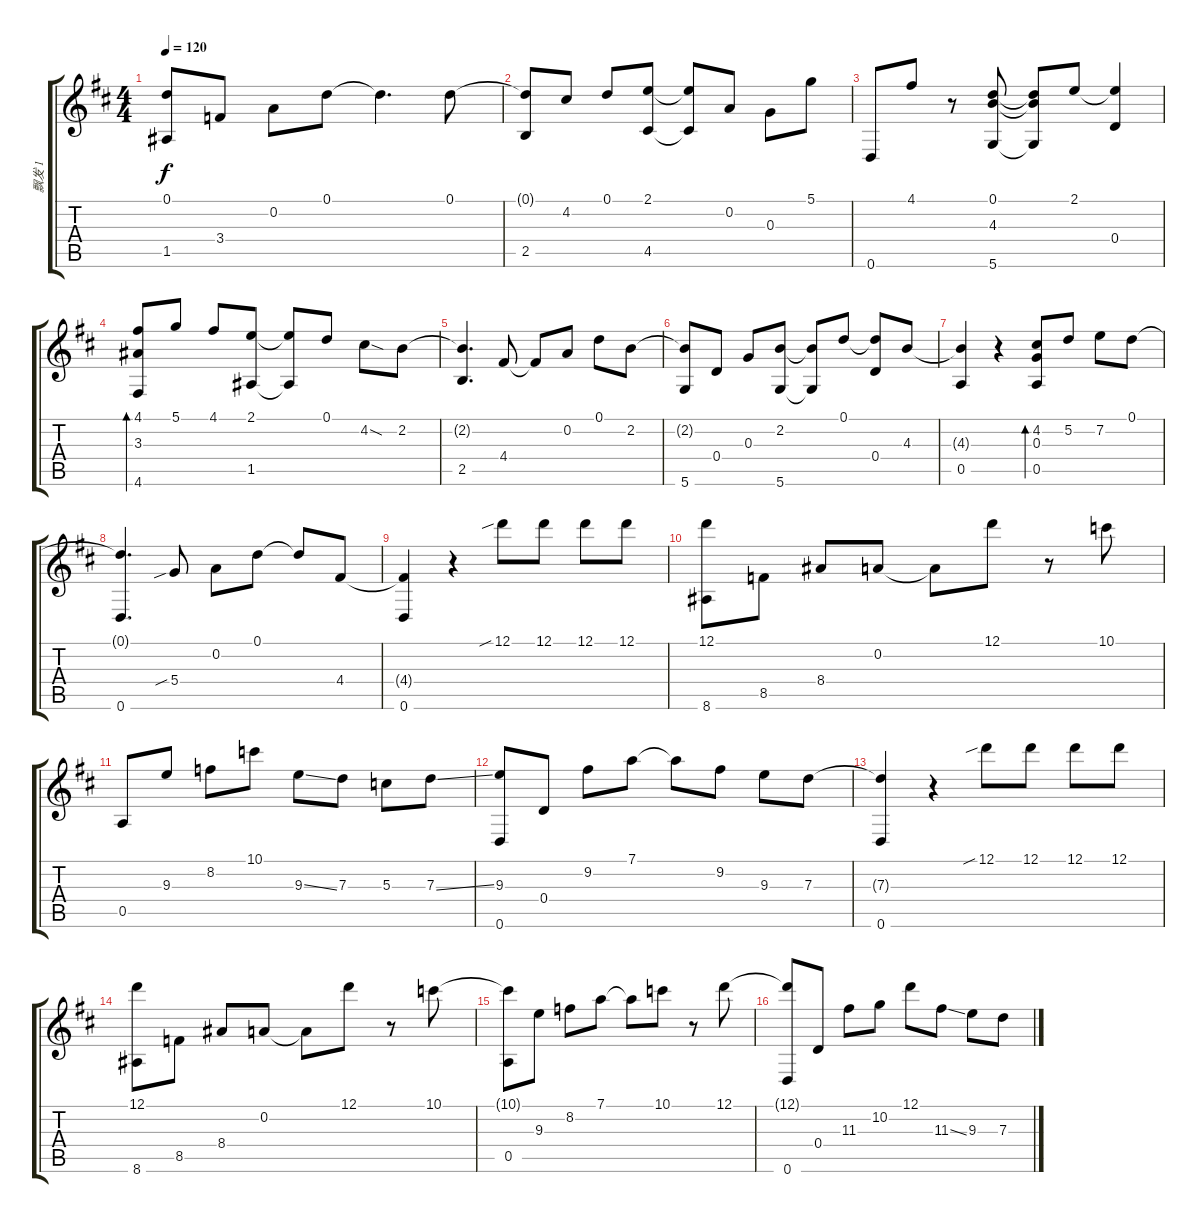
\track ("飘发 1" "飘发 1") {instrument acousticguitarsteel}
\staff {score tabs}
\tuning (D4 A3 G3 D3 A2 D2) {hide}
\ts (4 4)
\tempo 120
\clef g2
\ks d
(0.1{t} 1.5).8{dy f} 3.4.8 0.2.8 0.1.8 0.1{t}.4{d} 0.1.8 |
(0.1{t} 2.5).8 4.2.8 0.1.8 (2.1 4.5).8 (2.1{t} 4.5{t}).8 0.2.8 0.3.8 5.1.8 |
0.6.8 4.1.8 r.8 (0.1 4.3 5.6).8 (0.1{t} 4.3{t} 5.6{t}).8 2.1.8 (2.1{t} 0.4).4 |
(4.1 3.3 4.6).8{bd 240} 5.1.8 4.1.8 (2.1 1.5).8 (2.1{t} 1.5{t}).8 0.1.8 4.2{sod}.8 2.2.8 |
(2.2{t} 2.5).4{d} 4.4.8 4.4{t}.8 0.2.8 0.1.8 2.2.8 |
(2.2{t} 5.6).8 0.4.8 0.3.8 (2.2 5.6).8 (2.2{t} 5.6{t}).8 0.1.8 (0.1{t} 0.4).8 4.3.8 |
(4.3{t} 0.5).4 r.4 (4.2 0.3 0.5).8{bd 240} 5.2.8 7.2.8 0.1.8 |
(0.1{t} 0.6).4{d} 5.4{sib}.8 0.2.8 0.1.8 0.1{t}.8 4.4.8 |
(4.4{t} 0.6).4 r.4 12.1{sib}.8 12.1.8 12.1.8 12.1.8 |
(12.1 8.6).8 8.5.8 8.4.8 0.2.8 0.2{t}.8 12.1.8 r.8 10.1.8 |
0.5.8 9.3.8 8.2.8 10.1.8 9.3{ss}.8 7.3.8 5.3.8 7.3{ss}.8 |
(9.3 0.6).8 0.4.8 9.2.8 7.1.8 7.1{t}.8 9.2.8 9.3.8 7.3.8 |
(7.3{t} 0.6).4 r.4 12.1{sib}.8 12.1.8 12.1.8 12.1.8 |
(12.1 8.6).8 8.5.8 8.4.8 0.2.8 0.2{t}.8 12.1.8 r.8 10.1.8 |
(10.1{t} 0.5).8 9.3.8 8.2.8 7.1.8 7.1{t}.8 10.1.8 r.8 12.1.8 |
(12.1{t} 0.6).8 0.4.8 11.3.8 10.2.8 12.1.8 11.3{ss}.8 9.3.8 7.3.8
